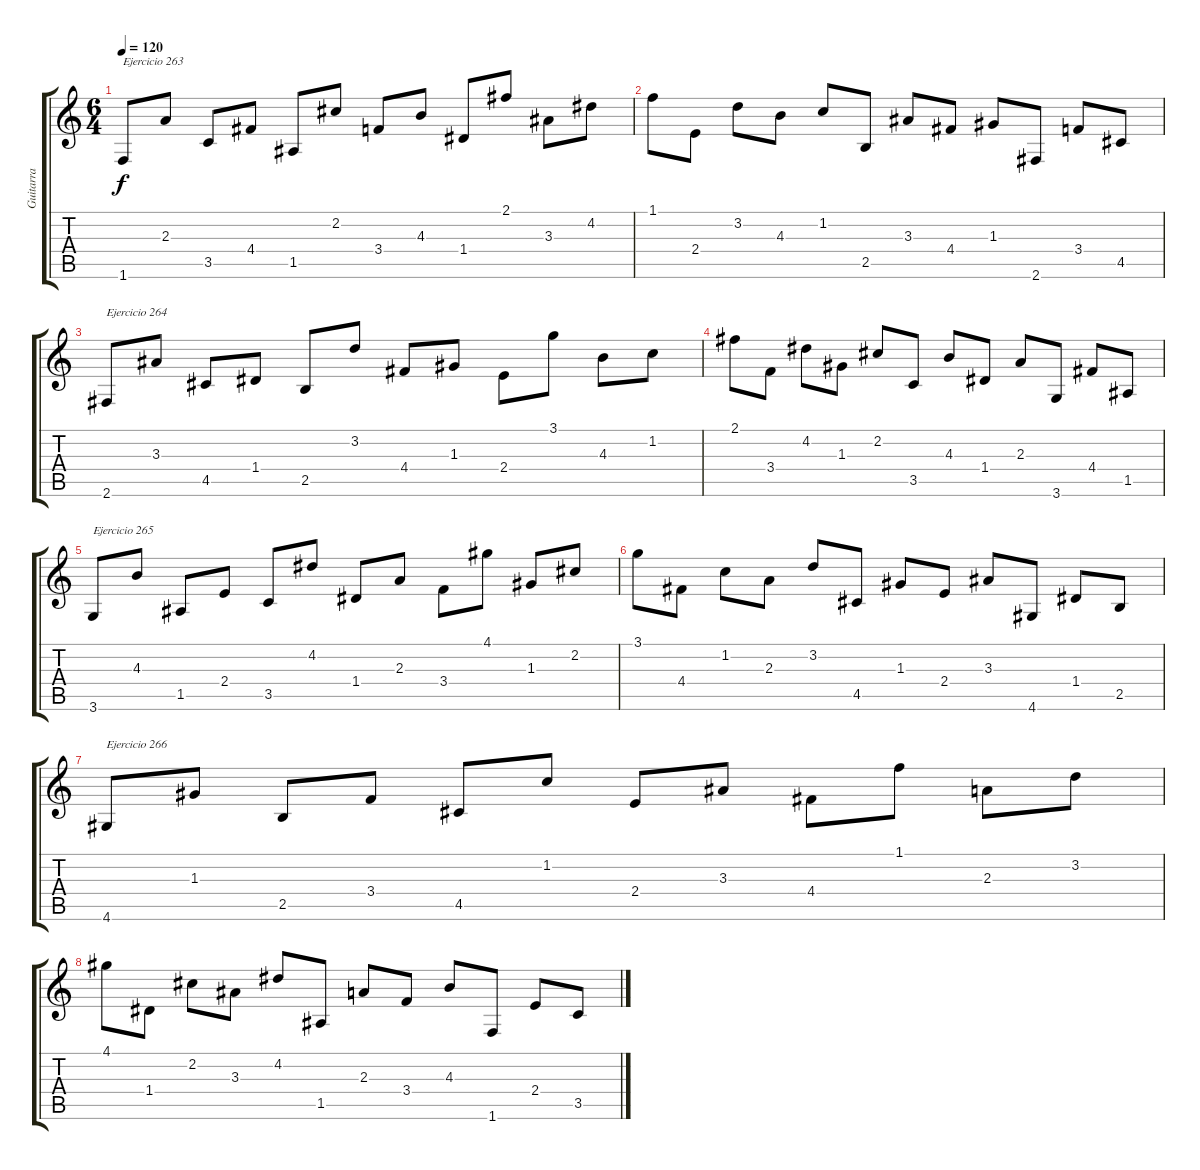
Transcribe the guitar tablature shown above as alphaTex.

\track ("Guitarra " "Guitarra ") {instrument acousticguitarnylon}
\staff {score tabs}
\tuning (E4 B3 G3 D3 A2 E2) {hide}
\ts (6 4)
\tempo 120
\clef g2
\ks c
1.6.8{txt "Ejercicio 263" dy f} 2.3.8 3.5.8 4.4.8 1.5.8 2.2.8 3.4.8 4.3.8 1.4.8 2.1.8 3.3.8 4.2.8 |
1.1.8 2.4.8 3.2.8 4.3.8 1.2.8 2.5.8 3.3.8 4.4.8 1.3.8 2.6.8 3.4.8 4.5.8 |
2.6.8{txt "Ejercicio 264"} 3.3.8 4.5.8 1.4.8 2.5.8 3.2.8 4.4.8 1.3.8 2.4.8 3.1.8 4.3.8 1.2.8 |
2.1.8 3.4.8 4.2.8 1.3.8 2.2.8 3.5.8 4.3.8 1.4.8 2.3.8 3.6.8 4.4.8 1.5.8 |
3.6.8{txt "Ejercicio 265"} 4.3.8 1.5.8 2.4.8 3.5.8 4.2.8 1.4.8 2.3.8 3.4.8 4.1.8 1.3.8 2.2.8 |
3.1.8 4.4.8 1.2.8 2.3.8 3.2.8 4.5.8 1.3.8 2.4.8 3.3.8 4.6.8 1.4.8 2.5.8 |
4.6.8{txt "Ejercicio 266"} 1.3.8 2.5.8 3.4.8 4.5.8 1.2.8 2.4.8 3.3.8 4.4.8 1.1.8 2.3.8 3.2.8 |
4.1.8 1.4.8 2.2.8 3.3.8 4.2.8 1.5.8 2.3.8 3.4.8 4.3.8 1.6.8 2.4.8 3.5.8
